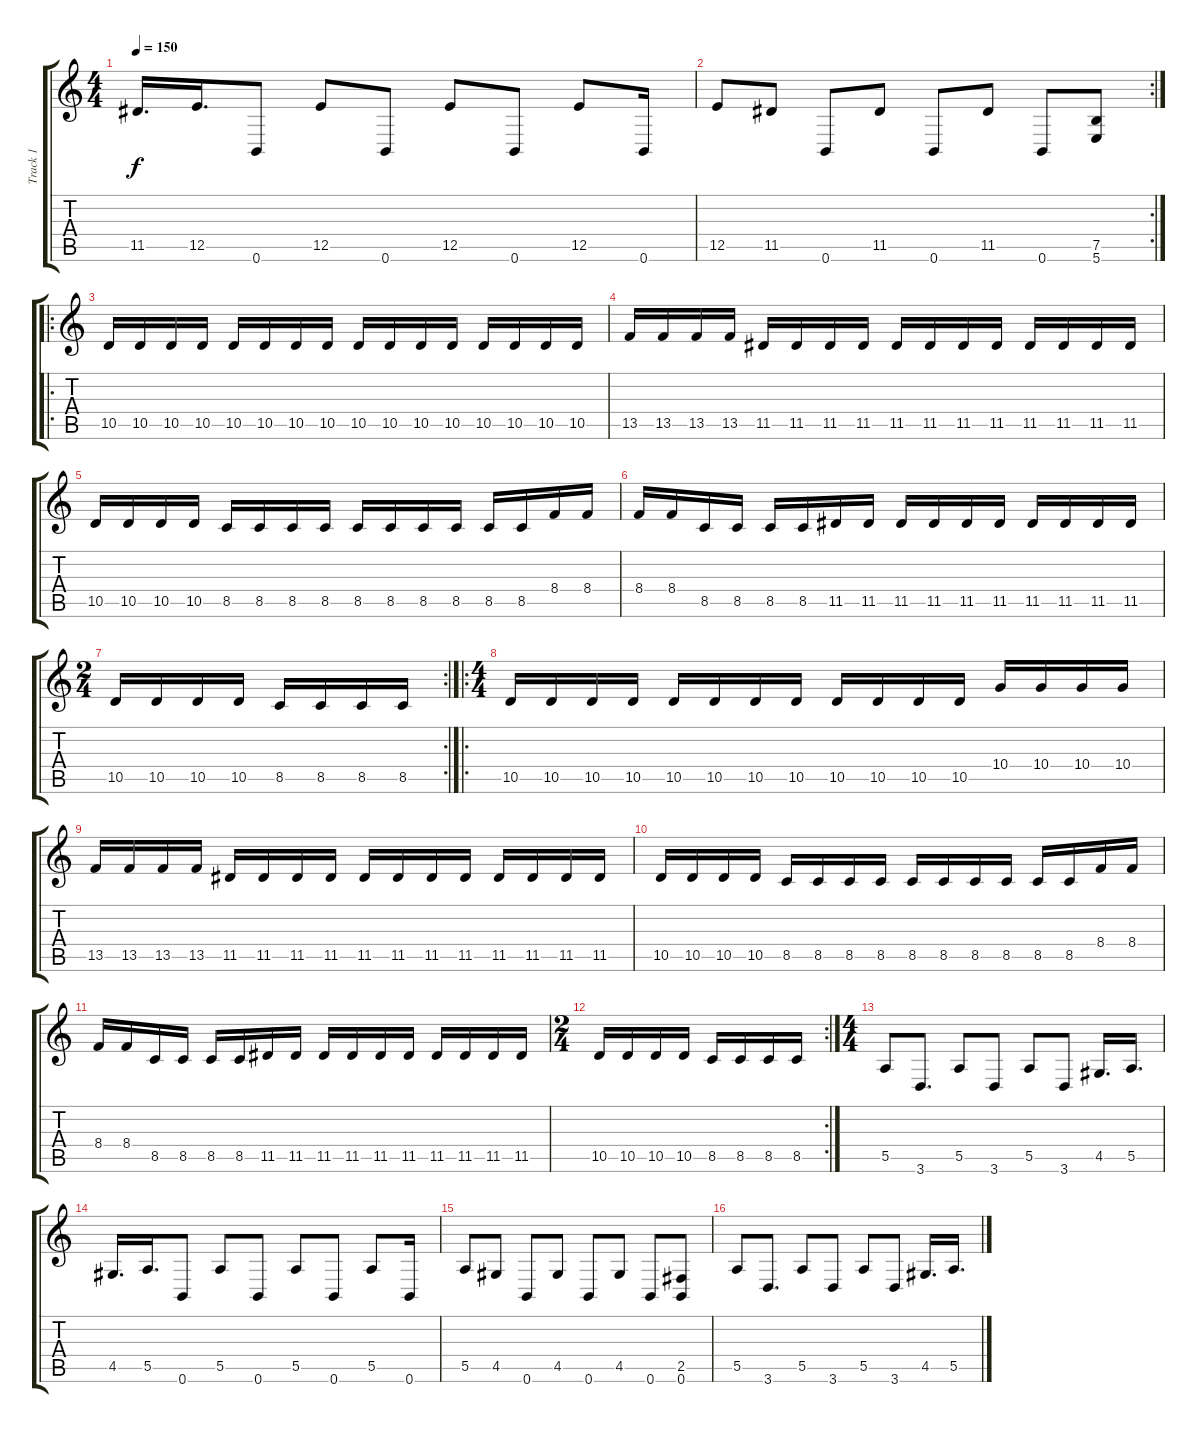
\track ("Track 1" "Track 1") {instrument distortionguitar}
\staff {score tabs}
\tuning (B3 Gb3 D3 A2 E2 B1) {hide}
\ts (4 4)
\tempo 150
\clef g2
\ks c
11.5.16{d dy f} 12.5.16{d} 0.6.8 12.5.8 0.6.8 12.5.8 0.6.8 12.5.8 0.6.16 |
\rc 2
12.5.8 11.5.8 0.6.8 11.5.8 0.6.8 11.5.8 0.6.8 (7.5 5.6).8 |
\ro
10.5.16 10.5.16 10.5.16 10.5.16 10.5.16 10.5.16 10.5.16 10.5.16 10.5.16 10.5.16 10.5.16 10.5.16 10.5.16 10.5.16 10.5.16 10.5.16 |
13.5.16 13.5.16 13.5.16 13.5.16 11.5.16 11.5.16 11.5.16 11.5.16 11.5.16 11.5.16 11.5.16 11.5.16 11.5.16 11.5.16 11.5.16 11.5.16 |
10.5.16 10.5.16 10.5.16 10.5.16 8.5.16 8.5.16 8.5.16 8.5.16 8.5.16 8.5.16 8.5.16 8.5.16 8.5.16 8.5.16 8.4.16 8.4.16 |
8.4.16 8.4.16 8.5.16 8.5.16 8.5.16 8.5.16 11.5.16 11.5.16 11.5.16 11.5.16 11.5.16 11.5.16 11.5.16 11.5.16 11.5.16 11.5.16 |
\rc 2
\ts (2 4)
10.5.16 10.5.16 10.5.16 10.5.16 8.5.16 8.5.16 8.5.16 8.5.16 |
\ro
\ts (4 4)
10.5.16 10.5.16 10.5.16 10.5.16 10.5.16 10.5.16 10.5.16 10.5.16 10.5.16 10.5.16 10.5.16 10.5.16 10.4.16 10.4.16 10.4.16 10.4.16 |
13.5.16 13.5.16 13.5.16 13.5.16 11.5.16 11.5.16 11.5.16 11.5.16 11.5.16 11.5.16 11.5.16 11.5.16 11.5.16 11.5.16 11.5.16 11.5.16 |
10.5.16 10.5.16 10.5.16 10.5.16 8.5.16 8.5.16 8.5.16 8.5.16 8.5.16 8.5.16 8.5.16 8.5.16 8.5.16 8.5.16 8.4.16 8.4.16 |
8.4.16 8.4.16 8.5.16 8.5.16 8.5.16 8.5.16 11.5.16 11.5.16 11.5.16 11.5.16 11.5.16 11.5.16 11.5.16 11.5.16 11.5.16 11.5.16 |
\rc 2
\ts (2 4)
10.5.16 10.5.16 10.5.16 10.5.16 8.5.16 8.5.16 8.5.16 8.5.16 |
\ts (4 4)
5.5.8 3.6.8{d} 5.5.8 3.6.8 5.5.8 3.6.8 4.5.16{d} 5.5.16{d} |
4.5.16{d} 5.5.16{d} 0.6.8 5.5.8 0.6.8 5.5.8 0.6.8 5.5.8 0.6.16 |
5.5.8 4.5.8 0.6.8 4.5.8 0.6.8 4.5.8 0.6.8 (2.5 0.6).8 |
5.5.8 3.6.8{d} 5.5.8 3.6.8 5.5.8 3.6.8 4.5.16{d} 5.5.16{d}
